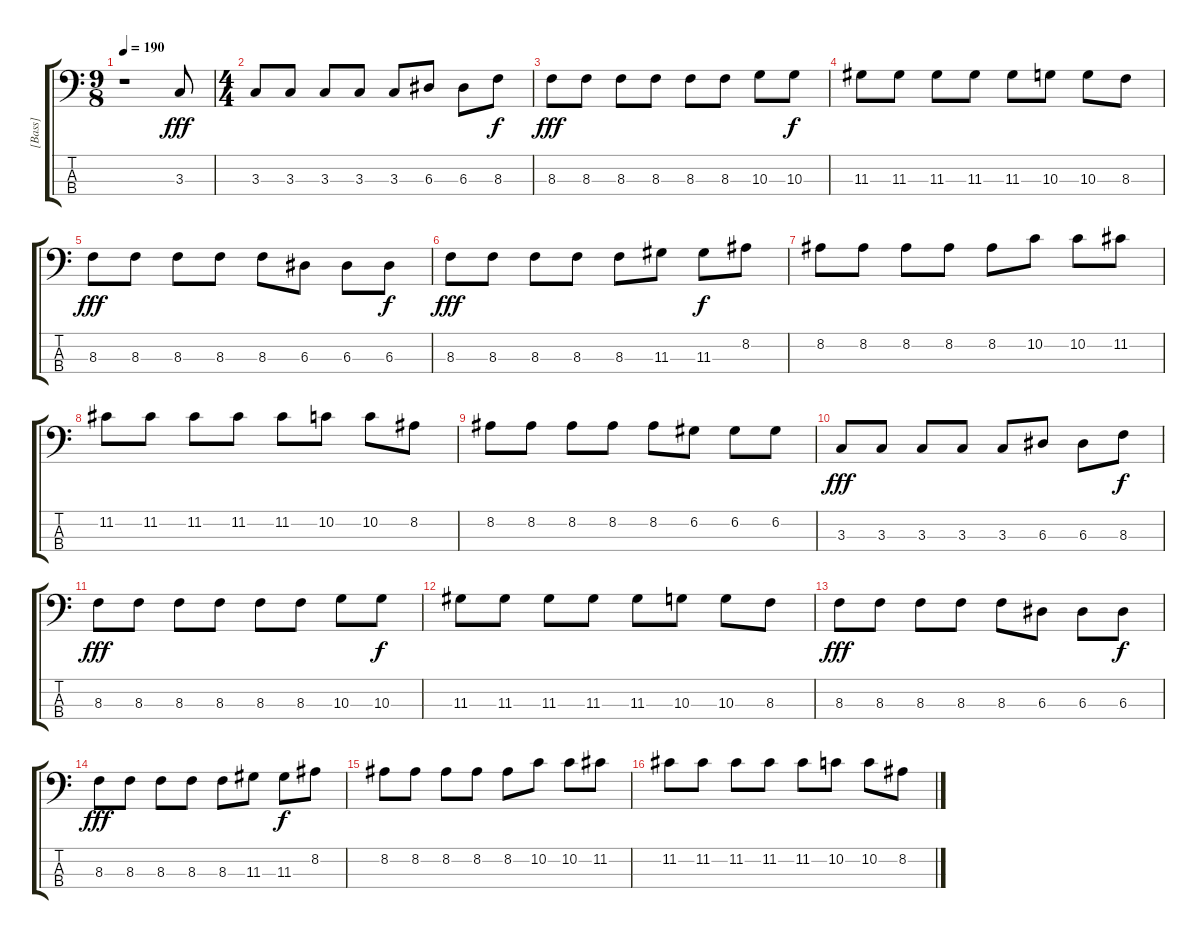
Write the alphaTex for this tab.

\track ("[Bass]" "[Bass]") {instrument electricbassfinger}
\staff {score tabs}
\tuning (G2 D2 A1 E1) {hide}
\ts (9 8)
\tempo 190
\clef f4
\ks c
r.1{dy fff} 3.3.8 |
\ts (4 4)
3.3.8 3.3.8 3.3.8 3.3.8 3.3.8 6.3.8 6.3.8 8.3.8{dy f} |
8.3.8{dy fff} 8.3.8 8.3.8 8.3.8 8.3.8 8.3.8 10.3.8 10.3.8{dy f} |
11.3.8 11.3.8 11.3.8 11.3.8 11.3.8 10.3.8 10.3.8 8.3.8 |
8.3.8{dy fff} 8.3.8 8.3.8 8.3.8 8.3.8 6.3.8 6.3.8 6.3.8{dy f} |
8.3.8{dy fff} 8.3.8 8.3.8 8.3.8 8.3.8 11.3.8 11.3.8{dy f} 8.2.8 |
8.2.8 8.2.8 8.2.8 8.2.8 8.2.8 10.2.8 10.2.8 11.2.8 |
11.2.8 11.2.8 11.2.8 11.2.8 11.2.8 10.2.8 10.2.8 8.2.8 |
8.2.8 8.2.8 8.2.8 8.2.8 8.2.8 6.2.8 6.2.8 6.2.8 |
3.3.8{dy fff} 3.3.8 3.3.8 3.3.8 3.3.8 6.3.8 6.3.8 8.3.8{dy f} |
8.3.8{dy fff} 8.3.8 8.3.8 8.3.8 8.3.8 8.3.8 10.3.8 10.3.8{dy f} |
11.3.8 11.3.8 11.3.8 11.3.8 11.3.8 10.3.8 10.3.8 8.3.8 |
8.3.8{dy fff} 8.3.8 8.3.8 8.3.8 8.3.8 6.3.8 6.3.8 6.3.8{dy f} |
8.3.8{dy fff} 8.3.8 8.3.8 8.3.8 8.3.8 11.3.8 11.3.8{dy f} 8.2.8 |
8.2.8 8.2.8 8.2.8 8.2.8 8.2.8 10.2.8 10.2.8 11.2.8 |
11.2.8 11.2.8 11.2.8 11.2.8 11.2.8 10.2.8 10.2.8 8.2.8
